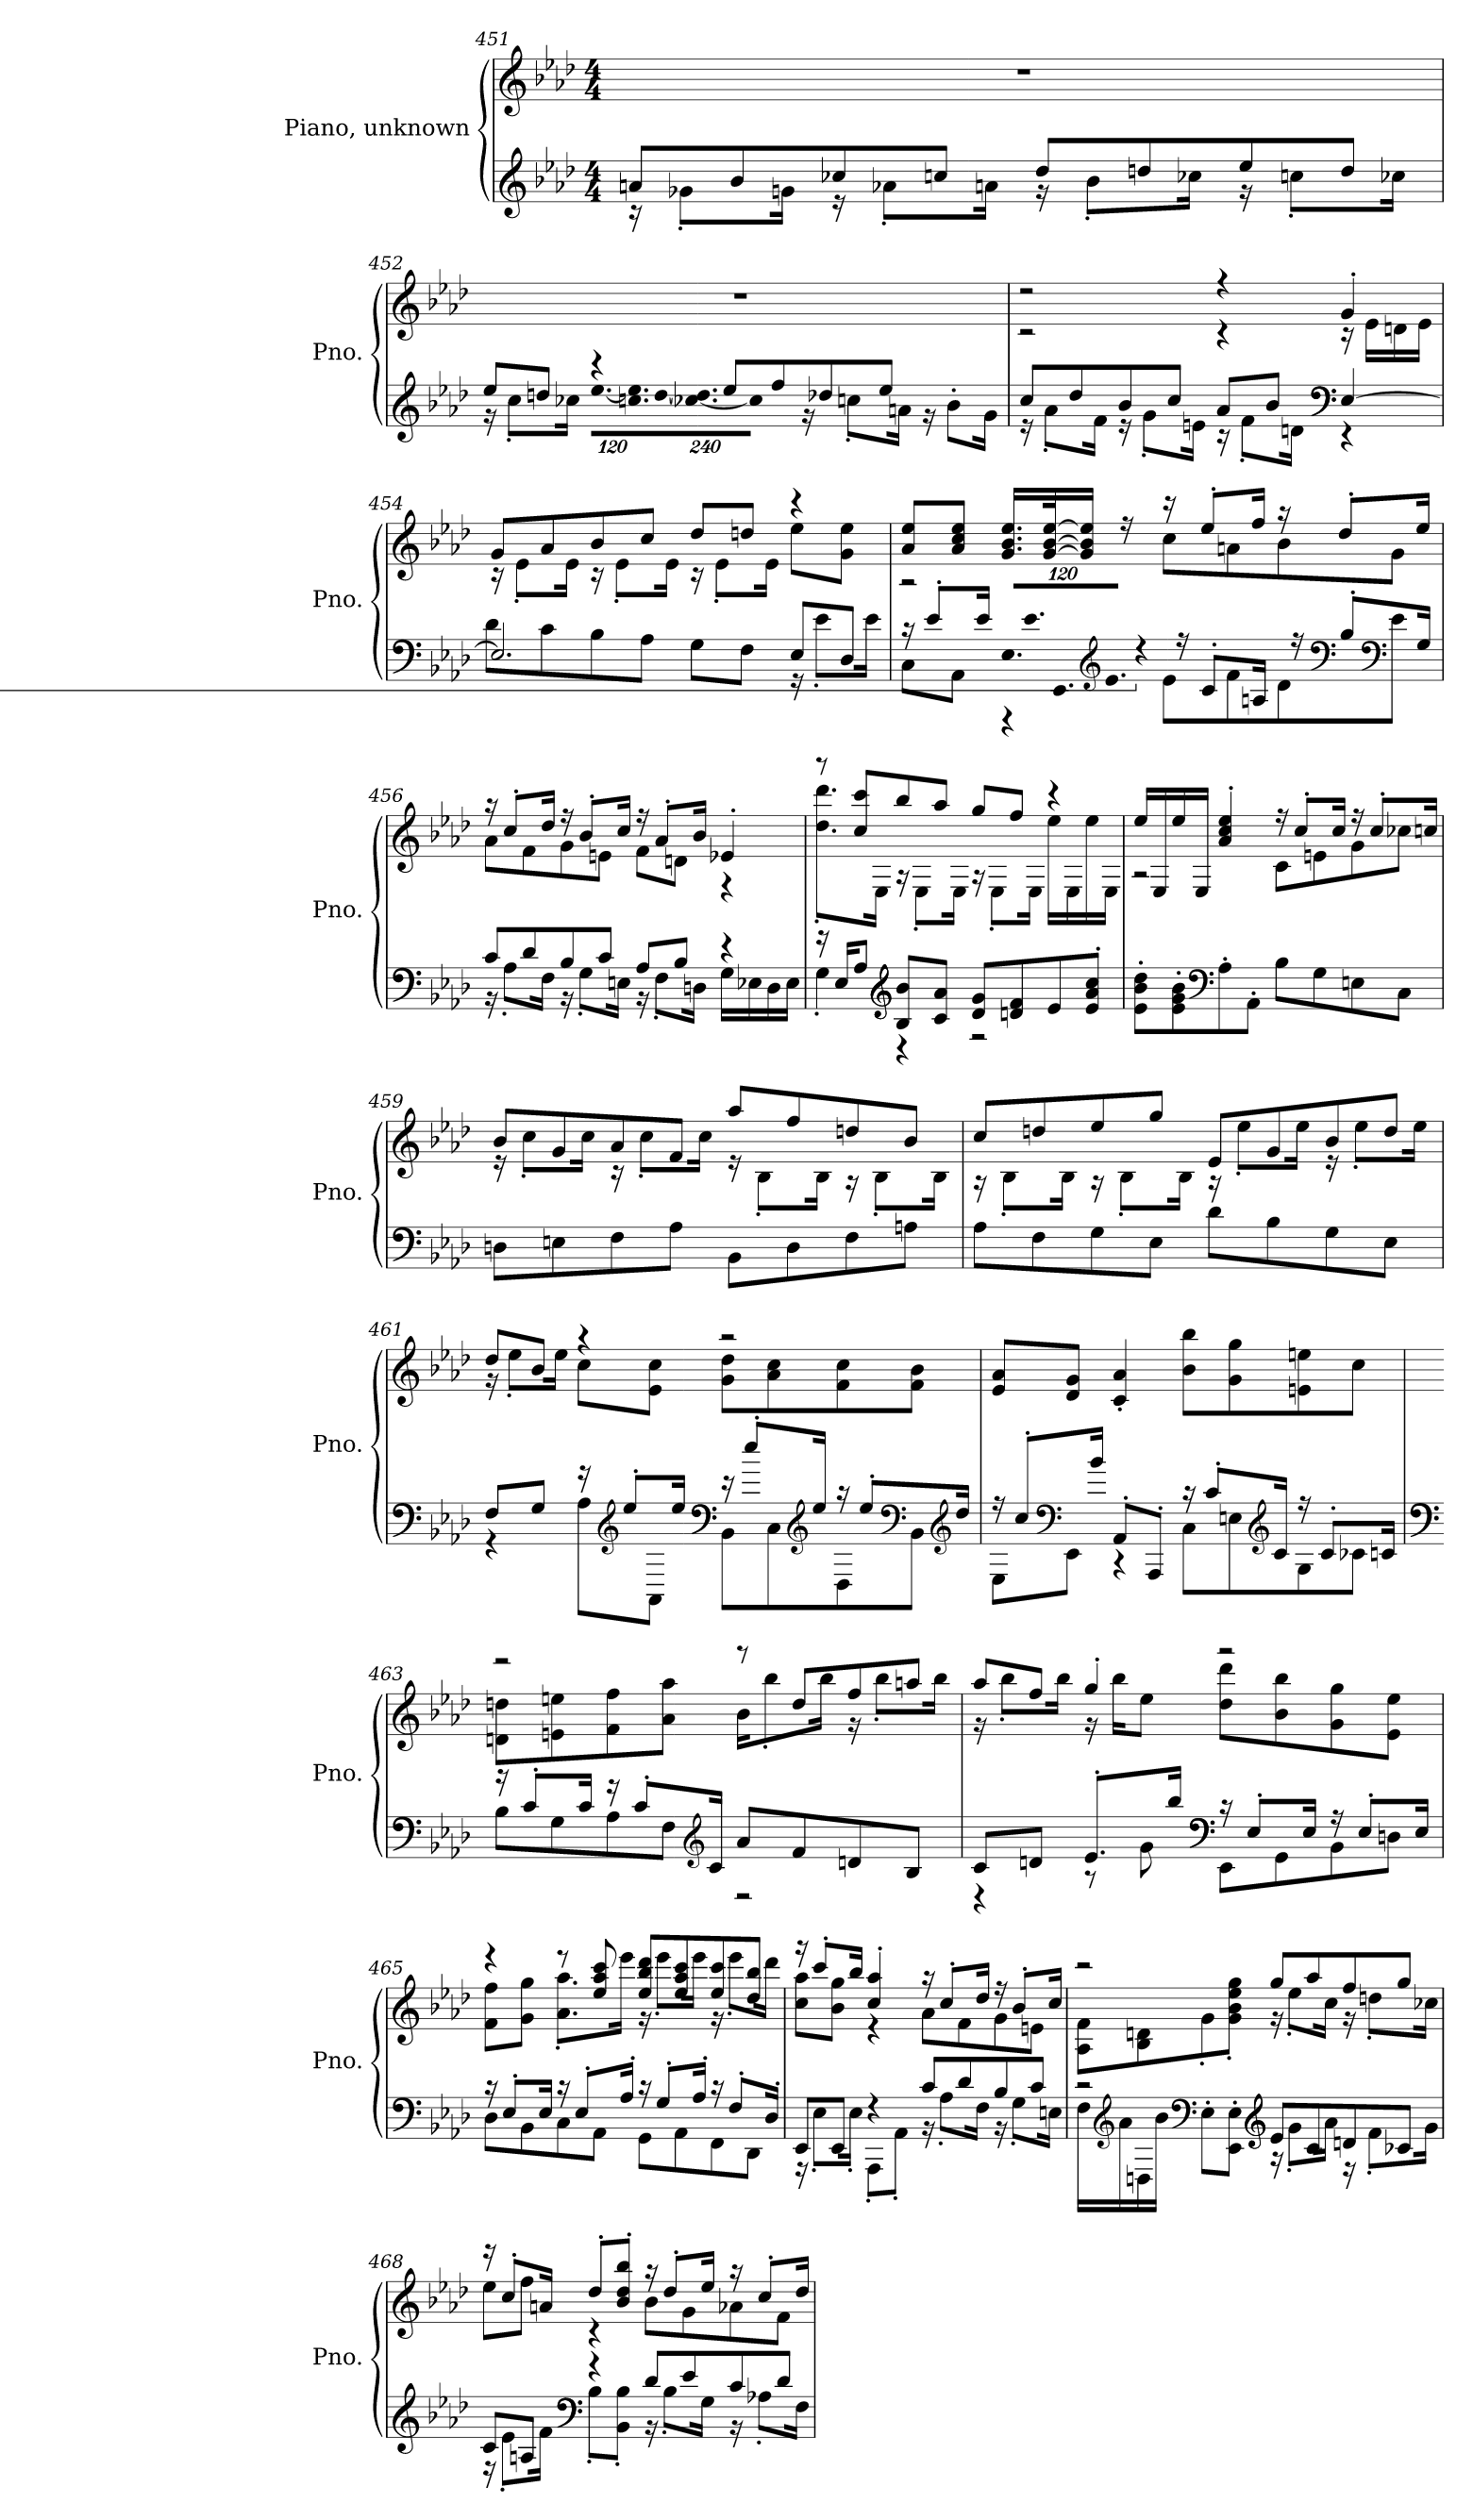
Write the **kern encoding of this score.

**kern	**kern
*part1	*part1
*staff2	*staff1
*I"Piano, unknown	*
*I'Pno.	*
*clefG2	*clefG2
*k[b-e-a-d-]	*k[b-e-a-d-]
*M4/4	*M4/4
=451	=451
*^	*
8an/L	16r	1r
.	8g-X'\L	.
8b-/	.	.
.	16gn\Jk	.
8cc-X/	16r	.
.	8a-X'\L	.
8ccn/J	.	.
.	16an\Jk	.
8dd-/L	16r	.
.	8b-'\L	.
8ddn/	.	.
.	16cc-X\Jk	.
8ee-/	16r	.
.	8ccn'\L	.
8dd/J	.	.
.	16cc-X\Jk	.
!!LO:PB:g=z
=452	=452	=452
8ee-/L	16r	1r
.	8cc'\L	.
8ddn/J	.	.
.	16cc-X\Jk	.
*	*Xbrackettup	*
!	!LO:N:vis=32.	!
4r	[1920%103ee-\LLL	.
!	!LO:N:vis=32.	!
.	1920%103ccn\ 1920%103ee-\]J	.
!	!LO:N:vis=16	!
.	[1920%137dd\	.
!	!LO:N:vis=32.	!
.	[1920%103cc-X\ 1920%103dd\]L	.
!	!LO:N:vis=64	!
.	960%17cc-\JJJk]	.
8ee-/L	16r	.
.	8ccn'\L	.
8ff/	.	.
.	16an\Jk	.
8dd-X/	16r	.
.	8b-'\L	.
8ee-/J	.	.
.	16g\Jk	.
=453	=453	=453
*	*	*^
8cc/L	16r	2r	2r
.	8a-'\L	.	.
8dd-/	.	.	.
.	16f\Jk	.	.
8b-/	16r	.	.
.	8g'\L	.	.
8cc/J	.	.	.
.	16en\Jk	.	.
8a-/L	16r	4r	4r
.	8f'\L	.	.
8b-/J	.	.	.
.	16dn\Jk	.	.
*clefF4	*	*	*
[4E-/	4r	4g'/	16r
.	.	.	16e-\LL
.	.	.	16dn\
.	.	.	16e-\JJ
!!LO:LB:g=z	!!
=454	=454	=454	=454
2.E-/]	8d-\L	8g/L	16r
.	.	.	8e-'\L
.	8c\	8a-/	.
.	.	.	16e-\Jk
.	8B-\	8b-/	16r
.	.	.	8e-'\L
.	8A-\J	8cc/J	.
.	.	.	16e-\Jk
.	8G\L	8dd-/L	16r
.	.	.	8e-'\L
.	8F\J	8ddn/J	.
.	.	.	16e-\Jk
8E-/L	16r	4r	8ee-\L
.	8e-'\L	.	.
8D-/J	.	.	8g\ 8ee-\J
.	16e-\Jk	.	.
=455	=455	=455	=455
16r	8C\L	8a-/ 8ee-/L	2r
8e-'/L	.	.	.
.	8AA-\J	8a-/ 8cc/ 8ee-/J	.
16e-/Jk	.	.	.
*brackettup	*	*	*
!LO:N:vis=32.	!	!	!
1920%103E-/LLL	4r	16.g/ 16.b-/ 16.ee-/LL	.
!LO:N:vis=32.	!	!	!
1920%103e-/	.	.	.
.	.	[32g/ [32b-/ [32ee-/K	.
!LO:N:vis=32.	!	!	!
1920%103EE-/	.	.	.
.	.	16g/] 16b-/] 16ee-/]JJ	.
*clefG2	*	*	*
!LO:N:vis=32.	!	!	!
1920%103e-/JJJ	.	.	.
.	.	16r	.
!LO:N:vis=32	!	!	!
640%23r	.	.	.
.	8e-\L	16r	8cc\L
16r	.	.	.
.	.	8ee-'/L	.
8c'/L	.	.	.
.	8f\	.	8an\
.	.	16ff/Jk	.
16An/Jk	.	.	.
.	8d-\	16r	8b-\
16r	.	.	.
*clefF4	*	*	*
.	.	8dd-'/L	.
8B-'/L	.	.	.
.	8e-\J	.	8g\J
.	.	16ee-/Jk	.
16G/Jk	.	.	.
.	1920ryy	1920ryy	1920ryy
!!LO:LB:g=z	!!
=456	=456	=456	=456
8c/L	16r	16r	8a-\L
.	8A-'\L	8cc'/L	.
8d-/	.	.	8f\
.	16F\Jk	16dd-/Jk	.
8B-/	16r	16r	8g\
.	8G'\L	8b-'/L	.
8c/J	.	.	8en\J
.	16En\Jk	16cc/Jk	.
8A-/L	16r	16r	8f\L
.	8F'\L	8a-'/L	.
8B-/J	.	.	8dn\J
.	16Dn\Jk	16b-/Jk	.
4r	16G\LL	4e-X'/	4r
.	16E-X\	.	.
.	16D\	.	.
.	16E-\JJ	.	.
=457	=457	=457	=457
16r	4G'\	8r	8.dd-\' 8.ddd-\'L
16E-/KL	.	.	.
8A-/J	.	8cc/ 8ccc/L	.
.	.	.	16E-\Jk
*clefG2	*	*	*
8B-/ 8b-/L	4r	8bb-/	16r
.	.	.	8E-'\L
8c/ 8a-/J	.	8aa-/J	.
.	.	.	16E-\Jk
8d-/ 8g/L	2r	8gg/L	16r
.	.	.	8E-'\L
8dn/ 8f/	.	8ff/J	.
.	.	.	16E-\Jk
8e-/	.	4r	16ee-\LL
.	.	.	16E-\
8e-/' 8a-/' 8cc/'J	.	.	16ee-\
.	.	.	16E-\JJ
*v	*v	*	*
!!LO:LB:g=z	!!
=458	=458	=458
8e-\' 8b-\' 8dd-\'L	16ee-/LL	2r
.	16E-/	.
8e-\' 8g\' 8b-\'	16ee-/	.
.	16E-/JJ	.
*clefF4	*	*
8A-'\	4a-/' 4cc/' 4ee-/'	.
8AA-'\J	.	.
8B-\L	16r	8c\L
.	8cc'/L	.
8G\	.	8en\
.	16cc/Jk	.
8En\	16r	8g\
.	8cc'/L	.
8C\J	.	8cc-X\J
.	16ccn/Jk	.
=459	=459	=459
8Dn\L	8b-/L	16r
.	.	8cc'\L
8En\	8g/	.
.	.	16cc\Jk
8F\	8a-/	16r
.	.	8cc'\L
8A-\J	8f/J	.
.	.	16cc\Jk
8BB-\L	8aa-/L	16r
.	.	8B-'\L
8D\	8ff/	.
.	.	16B-\Jk
8F\	8ddn/	16r
.	.	8B-'\L
8An\J	8b-/J	.
.	.	16B-\Jk
!!LO:LB:g=z	!!
=460	=460	=460
8A-\L	8cc/L	16r
.	.	8B-'\L
8F\	8ddn/	.
.	.	16B-\Jk
8G\	8ee-/	16r
.	.	8B-'\L
8E-\J	8gg/J	.
.	.	16B-\Jk
8d-\L	8e-/L	16r
.	.	8ee-'\L
8B-\	8g/	.
.	.	16ee-\Jk
8G\	8b-/	16r
.	.	8ee-'\L
8E-\J	8dd/J	.
.	.	16ee-\Jk
=461	=461	=461
*^	*	*
8F/L	4r	8dd-/L	16r
.	.	.	8ee-'\L
8G/J	.	8b-/J	.
.	.	.	16ee-\Jk
16r	8A-\L	4r	8cc\L
*clefG2	*	*	*
8ee-'/L	.	.	.
.	8AA-\J	.	8e-\ 8cc\J
16ee-/Jk	.	.	.
*clefF4	*	*	*
16r	8BB-\L	2r	8g\ 8dd-\L
8ee-'/L	.	.	.
.	8C\	.	8a-\ 8cc\
*clefG2	*	*	*
16ee-/Jk	.	.	.
16r	8D-\	.	8f\ 8cc\
8ee-'/L	.	.	.
*clefF4	*	*	*
.	8BB-\J	.	8f\ 8b-\J
*clefG2	*	*	*
16dd-/Jk	.	.	.
*	*	*v	*v
!!LO:LB:g=z
=462	=462	=462
16r	8E-\L	8e-/ 8a-/L
8cc'/L	.	.
*clefF4	*	*
.	8EE-\J	8d-/ 8g/J
16b-/Jk	.	.
8AA-'/L	4r	4c/' 4a-/'
8AAA-'/J	.	.
16r	8C\L	8b-\ 8bb-\L
8c'/L	.	.
.	8En\	8g\ 8gg\
*clefG2	*	*
16c/Jk	.	.
16r	8G\	8en\ 8een\
8c'/L	.	.
.	8c-X\J	8cc\J
16cn/Jk	.	.
=463	=463	=463
*clefF4	*	*
*	*	*^
16r	8B-\L	2r	8dn\ 8ddn\L
8c'/L	.	.	.
.	8G\	.	8en\ 8een\
16c/Jk	.	.	.
16r	8A-\	.	8f\ 8ff\
8c'/L	.	.	.
.	8F\J	.	8a-\ 8aa-\J
*clefG2	*	*	*
16c/Jk	.	.	.
8a-/L	2r	8r	16b-\KL
.	.	.	8bb-'\
8f/	.	8dd/L	.
.	.	.	16bb-\Jk
8dn/	.	8ff/	16r
.	.	.	8bb-'\L
8B-/J	.	8aan/J	.
.	.	.	16bb-\Jk
!!LO:PB:g=z	!!
=464	=464	=464	=464
8c/L	4r	8aa-/L	16r
.	.	.	8bb-'\L
8dn/J	.	8ff/J	.
.	.	.	16bb-\Jk
8.e-'/L	8r	4gg'/	16r
.	.	.	16bb-\KL
.	8g\	.	8ee-\J
16bb-/Jk	.	.	.
*clefF4	*	*	*
16r	8EE-\L	2r	8dd-\ 8ddd-\L
8E-'/L	.	.	.
.	8GG\	.	8b-\ 8bb-\
16E-/Jk	.	.	.
16r	8BB-\	.	8g\ 8gg\
8E-'/L	.	.	.
.	8Dn\J	.	8e-\ 8ee-\J
16E-/Jk	.	.	.
=465	=465	=465	=465
16r	8D-\L	4r	8f\ 8ff\L
8E-'/L	.	.	.
.	8BB-\	.	8g\ 8gg\J
16E-/Jk	.	.	.
16r	8C\	8r	8.a-\' 8.aa-\'L
8E-'/L	.	.	.
.	8AA-\J	8ee-/ 8aa-/ 8ccc/	.
16A-'/Jk	.	.	16eee-\Jk
16r	8GG\L	8ee-/ 8bb-/ 8ddd-/L	16r
8G'/L	.	.	8eee-'\L
.	8AA-\	8ee-/ 8aa-/ 8ccc/	.
16A-'/Jk	.	.	16eee-\Jk
16r	8FF\	8ee-/ 8ccc/	16r
8F'/L	.	.	8eee-'\L
.	8DD-\J	8dd-/ 8bb-/J	.
16D-'/Jk	.	.	16ddd-\Jk
!!LO:LB:g=z	!!
=466	=466	=466	=466
8EE-/L	16r	16r	8cc\ 8aa-\L
.	8E-'\L	8ccc'/L	.
8EE-/J	.	.	8b-\ 8gg\J
.	16E-'\Jk	16bb-/Jk	.
4r	8AAA-'\L	4cc/' 4aa-/'	4r
.	8AA-'\J	.	.
8c/L	16r	16r	8a-\L
.	8A-'\L	8cc'/L	.
8d-/	.	.	8f\
.	16F\Jk	16dd-/Jk	.
8B-/	16r	16r	8g\
.	8G'\L	8b-'/L	.
8c/J	.	.	8en\J
.	16En\Jk	16cc/Jk	.
=467	=467	=467	=467
2r	16F\LL	2r	8A-\ 8f\L
*clefG2	*	*	*
.	16a-\	.	.
.	16Dn\	.	8B-\ 8dn\
.	16b-\JJ	.	.
*clefF4	*	*	*
.	8E-'\L	.	8g'\
.	8EE-\' 8E-\'J	.	8g\' 8b-\' 8ee-\' 8gg\'J
*clefG2	*	*	*
8e-/L	16r	8gg/L	16r
.	8g'\L	.	8ee-'\L
8c/	.	8aa-/	.
.	16a-\Jk	.	16cc\Jk
8dn/	16r	8ff/	16r
.	8f'\L	.	8ddn'\L
8c-X/J	.	8gg/J	.
.	16g\Jk	.	16cc-X\Jk
!!LO:LB:g=z	!!
=468	=468	=468	=468
8c/L	16r	16r	8ee-\L
.	8e-'\L	8cc'/L	.
8An/J	.	.	8ff\J
.	16f\Jk	16an/Jk	.
*clefF4	*	*	*
4r	8B-'\L	8dd-'/L	4r
.	8BB-\' 8B-\'J	8b-/' 8dd-/' 8bb-/'J	.
8d-/L	16r	16r	8b-\L
.	8B-'\L	8dd-'/L	.
8e-/	.	.	8g\
.	16G\Jk	16ee-/Jk	.
8c/	16r	16r	8a-X\
.	8A-X'\L	8cc'/L	.
8d-/J	.	.	8f\J
.	16F\Jk	16dd-/Jk	.
*v	*v	*	*
*	*v	*v
=	=
*-	*-
